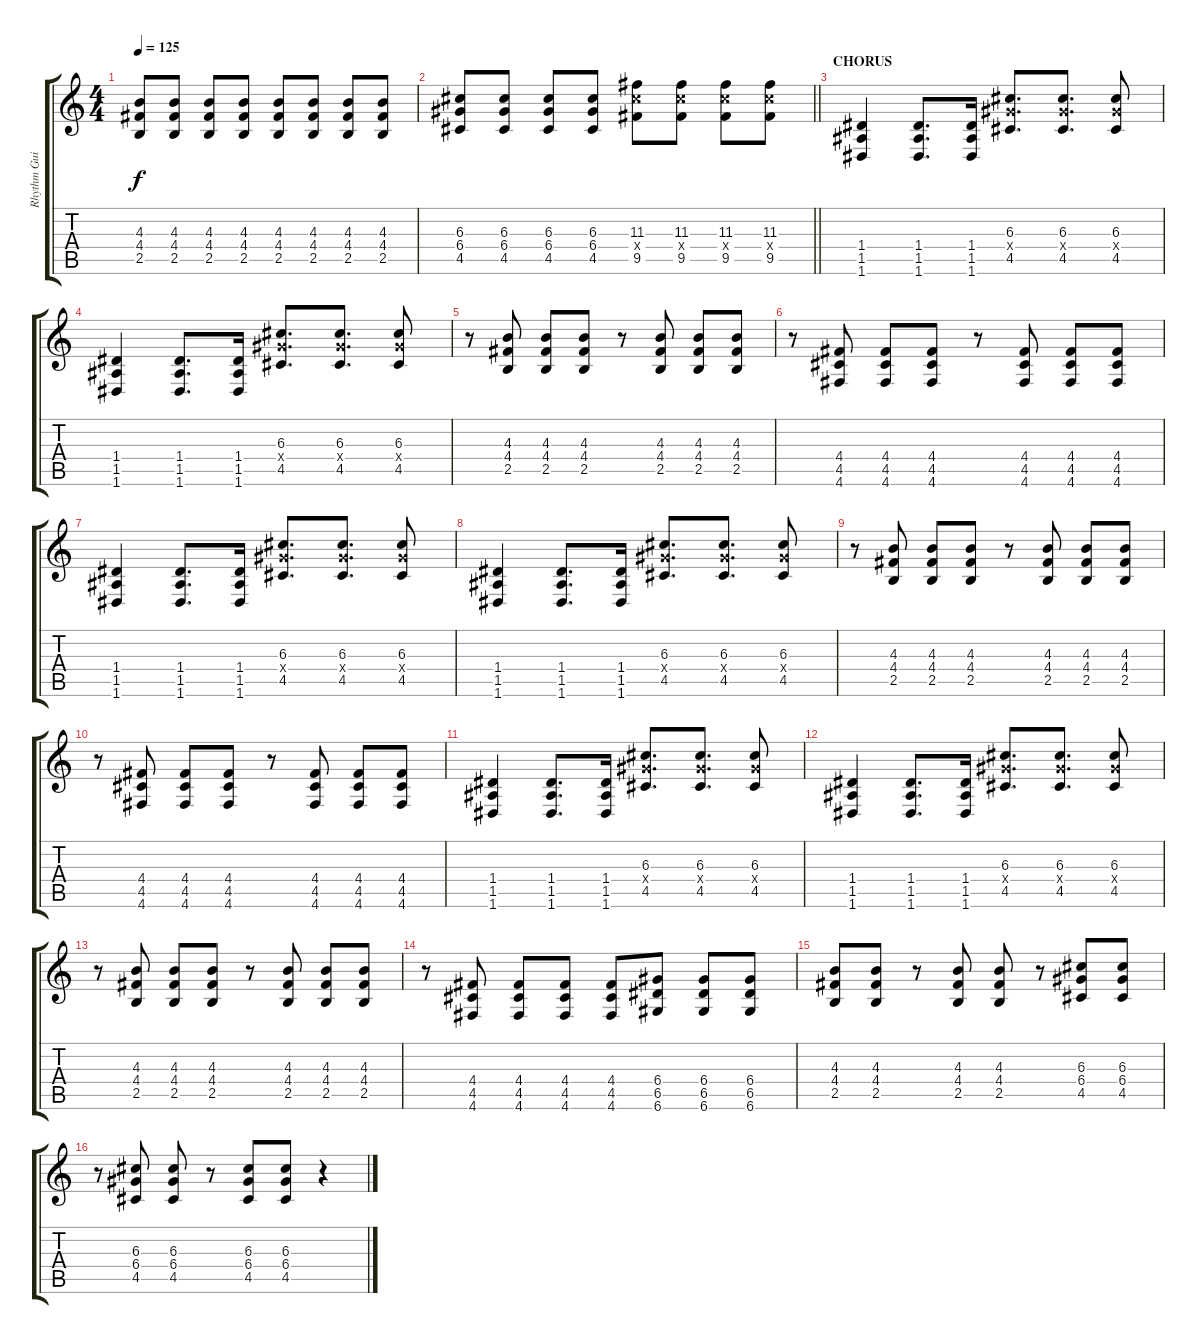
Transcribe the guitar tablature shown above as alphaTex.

\track ("Rhythm Guitar" "Rhythm Gui") {instrument distortionguitar}
\staff {score tabs}
\tuning (E4 B3 G3 D3 A2 D2) {hide}
\ts (4 4)
\tempo 125
\clef g2
\ks c
(4.3 4.4 2.5).8{dy f} (4.3 4.4 2.5).8 (4.3 4.4 2.5).8 (4.3 4.4 2.5).8 (4.3 4.4 2.5).8 (4.3 4.4 2.5).8 (4.3 4.4 2.5).8 (4.3 4.4 2.5).8 |
\barLineRight lightlight
(6.3 6.4 4.5).8 (6.3 6.4 4.5).8 (6.3 6.4 4.5).8 (6.3 6.4 4.5).8 (11.3 11.4{x} 9.5).8 (11.3 11.4{x} 9.5).8 (11.3 11.4{x} 9.5).8 (11.3 11.4{x} 9.5).8 |
\section ("" "CHORUS")
(1.4 1.5 1.6).4 (1.4 1.5 1.6).8{d} (1.4 1.5 1.6).16 (6.3 6.4{x} 4.5).8{d} (6.3 6.4{x} 4.5).8{d} (6.3 6.4{x} 4.5).8 |
(1.4 1.5 1.6).4 (1.4 1.5 1.6).8{d} (1.4 1.5 1.6).16 (6.3 6.4{x} 4.5).8{d} (6.3 6.4{x} 4.5).8{d} (6.3 6.4{x} 4.5).8 |
r.8 (4.3 4.4 2.5).8 (4.3 4.4 2.5).8 (4.3 4.4 2.5).8 r.8 (4.3 4.4 2.5).8 (4.3 4.4 2.5).8 (4.3 4.4 2.5).8 |
r.8 (4.4 4.5 4.6).8 (4.4 4.5 4.6).8 (4.4 4.5 4.6).8 r.8 (4.4 4.5 4.6).8 (4.4 4.5 4.6).8 (4.4 4.5 4.6).8 |
(1.4 1.5 1.6).4 (1.4 1.5 1.6).8{d} (1.4 1.5 1.6).16 (6.3 6.4{x} 4.5).8{d} (6.3 6.4{x} 4.5).8{d} (6.3 6.4{x} 4.5).8 |
(1.4 1.5 1.6).4 (1.4 1.5 1.6).8{d} (1.4 1.5 1.6).16 (6.3 6.4{x} 4.5).8{d} (6.3 6.4{x} 4.5).8{d} (6.3 6.4{x} 4.5).8 |
r.8 (4.3 4.4 2.5).8 (4.3 4.4 2.5).8 (4.3 4.4 2.5).8 r.8 (4.3 4.4 2.5).8 (4.3 4.4 2.5).8 (4.3 4.4 2.5).8 |
r.8 (4.4 4.5 4.6).8 (4.4 4.5 4.6).8 (4.4 4.5 4.6).8 r.8 (4.4 4.5 4.6).8 (4.4 4.5 4.6).8 (4.4 4.5 4.6).8 |
(1.4 1.5 1.6).4 (1.4 1.5 1.6).8{d} (1.4 1.5 1.6).16 (6.3 6.4{x} 4.5).8{d} (6.3 6.4{x} 4.5).8{d} (6.3 6.4{x} 4.5).8 |
(1.4 1.5 1.6).4 (1.4 1.5 1.6).8{d} (1.4 1.5 1.6).16 (6.3 6.4{x} 4.5).8{d} (6.3 6.4{x} 4.5).8{d} (6.3 6.4{x} 4.5).8 |
r.8 (4.3 4.4 2.5).8 (4.3 4.4 2.5).8 (4.3 4.4 2.5).8 r.8 (4.3 4.4 2.5).8 (4.3 4.4 2.5).8 (4.3 4.4 2.5).8 |
r.8 (4.4 4.5 4.6).8 (4.4 4.5 4.6).8 (4.4 4.5 4.6).8 (4.4 4.5 4.6).8 (6.4 6.5 6.6).8 (6.4 6.5 6.6).8 (6.4 6.5 6.6).8 |
(4.3 4.4 2.5).8 (4.3 4.4 2.5).8 r.8 (4.3 4.4 2.5).8 (4.3 4.4 2.5).8 r.8 (6.3 6.4 4.5).8 (6.3 6.4 4.5).8 |
r.8 (6.3 6.4 4.5).8 (6.3 6.4 4.5).8 r.8 (6.3 6.4 4.5).8 (6.3 6.4 4.5).8 r.4
